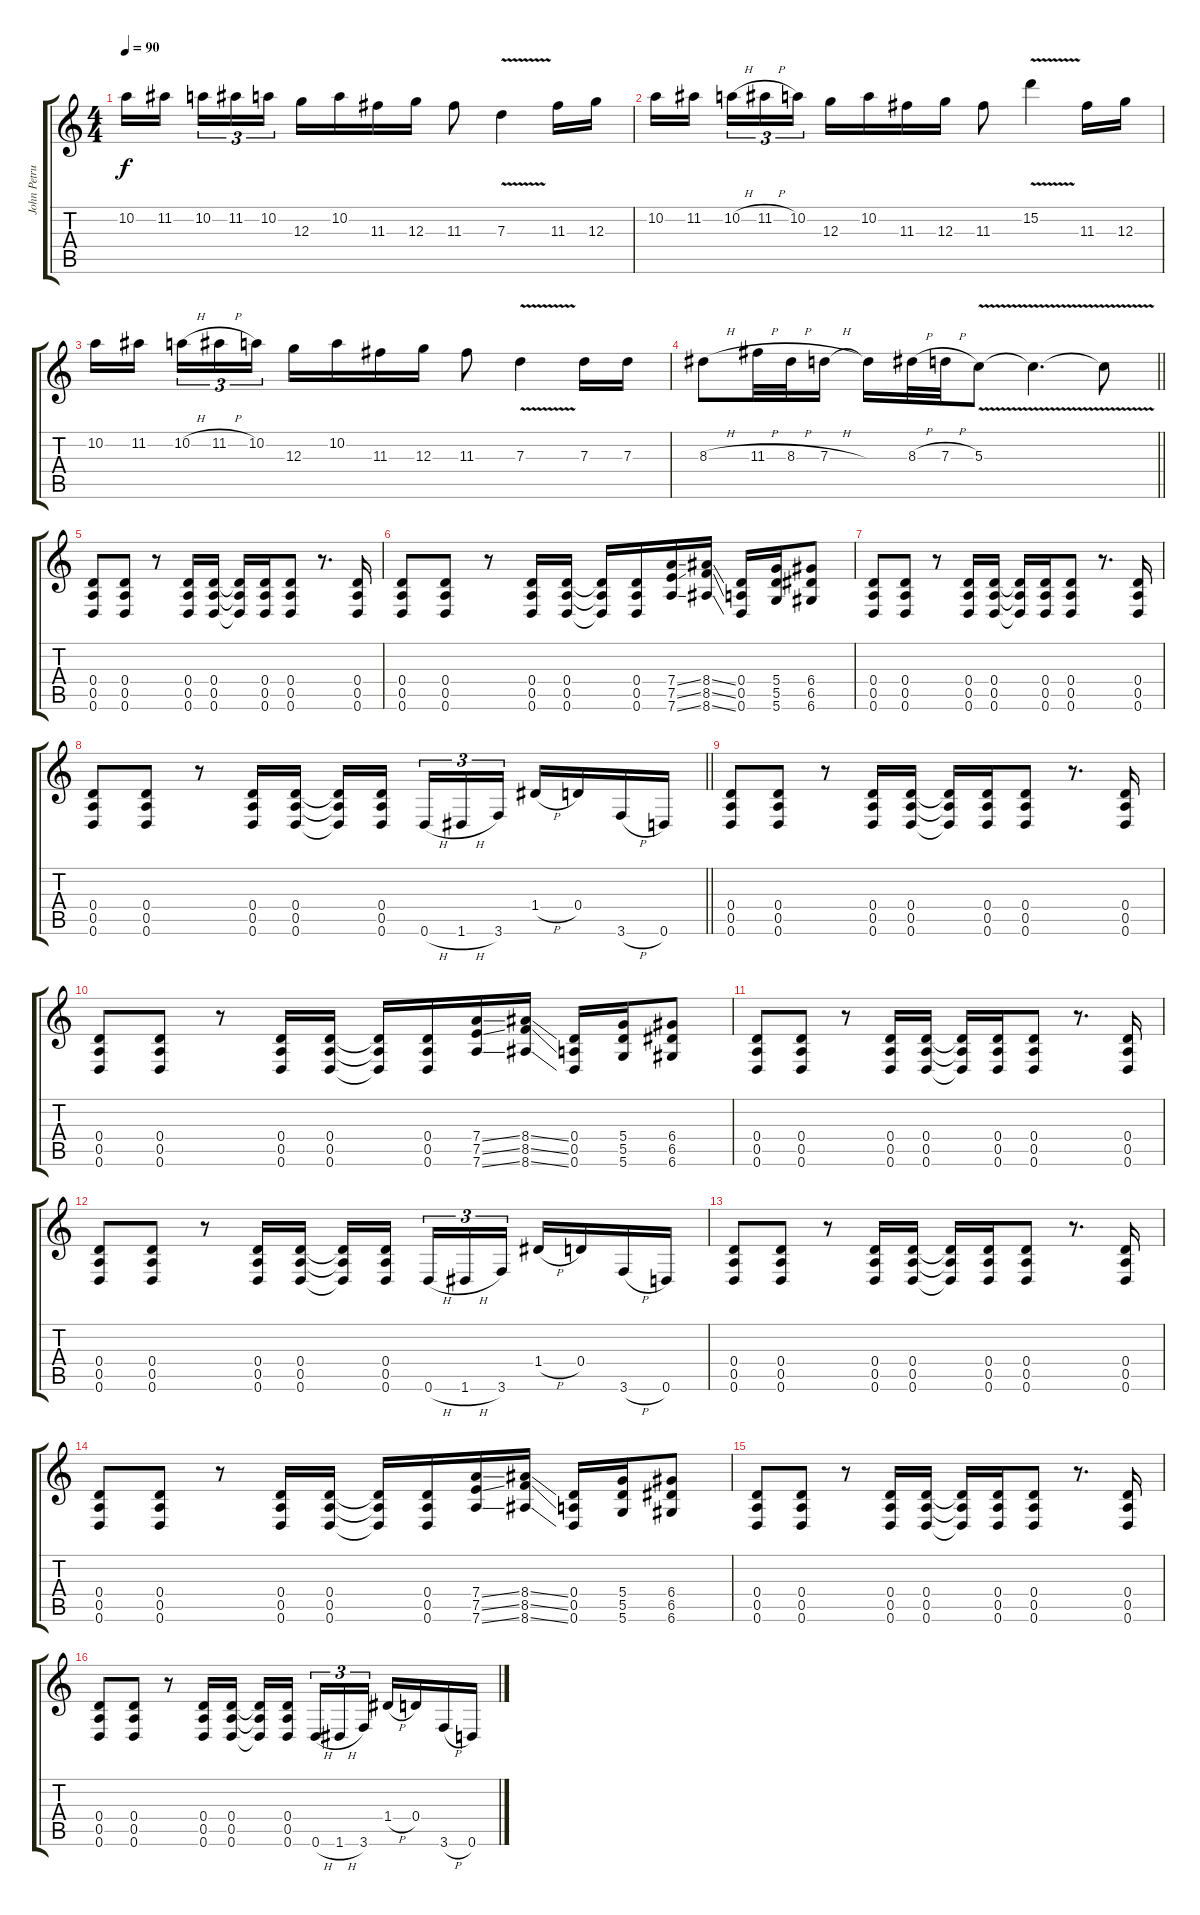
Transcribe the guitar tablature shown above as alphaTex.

\track ("John Petrucci" "John Petru") {instrument acousticguitarsteel}
\staff {score tabs}
\tuning (E4 B3 G3 D3 A2 D2) {hide}
\ts (4 4)
\tempo 90
\clef g2
\ks c
10.2.16{dy f} 11.2.16{beam splitsecondary} 10.2.16{tu (3 2)} 11.2.16{tu (3 2)} 10.2.16{tu (3 2)} 12.3.16 10.2.16 11.3.16 12.3.16 11.3.8 7.3{v}.4 11.3.16 12.3.16 |
10.2.16 11.2.16{beam splitsecondary} 10.2{h}.16{tu (3 2)} 11.2{h}.16{tu (3 2)} 10.2.16{tu (3 2)} 12.3.16 10.2.16 11.3.16 12.3.16 11.3.8 15.2{v}.4 11.3.16 12.3.16 |
10.2.16 11.2.16{beam splitsecondary} 10.2{h}.16{tu (3 2)} 11.2{h}.16{tu (3 2)} 10.2.16{tu (3 2)} 12.3.16 10.2.16 11.3.16 12.3.16 11.3.8 7.3{v}.4 7.3.16 7.3.16 |
\barLineRight lightlight
8.3{h}.8 11.3{h}.32 8.3{h}.32 7.3{h}.16 7.3{t}.16 8.3{h}.32 7.3{h}.32 5.3{v}.8 5.3{v t}.4{d} 5.3{v t}.8 |
(0.4 0.5 0.6).8 (0.4 0.5 0.6).8 r.8 (0.4 0.5 0.6).16 (0.4 0.5 0.6).16 (0.4{t} 0.5{t} 0.6{t}).16 (0.4 0.5 0.6).16 (0.4 0.5 0.6).8 r.8{d} (0.4 0.5 0.6).16 |
(0.4 0.5 0.6).8 (0.4 0.5 0.6).8 r.8 (0.4 0.5 0.6).16 (0.4 0.5 0.6).16 (0.4{t} 0.5{t} 0.6{t}).16 (0.4 0.5 0.6).16 (7.4{ss} 7.5{ss} 7.6{ss}).16 (8.4{ss} 8.5{ss} 8.6{ss}).16 (0.4 0.5 0.6).16 (5.4 5.5 5.6).16 (6.4 6.5 6.6).8 |
(0.4 0.5 0.6).8 (0.4 0.5 0.6).8 r.8 (0.4 0.5 0.6).16 (0.4 0.5 0.6).16 (0.4{t} 0.5{t} 0.6{t}).16 (0.4 0.5 0.6).16 (0.4 0.5 0.6).8 r.8{d} (0.4 0.5 0.6).16 |
\barLineRight lightlight
(0.4 0.5 0.6).8 (0.4 0.5 0.6).8 r.8 (0.4 0.5 0.6).16 (0.4 0.5 0.6).16 (0.4{t} 0.5{t} 0.6{t}).16 (0.4 0.5 0.6).16{beam splitsecondary} 0.6{h}.16{tu (3 2)} 1.6{h}.16{tu (3 2)} 3.6.16{tu (3 2)} 1.4{h}.16 0.4.16 3.6{h}.16 0.6.16 |
(0.4 0.5 0.6).8 (0.4 0.5 0.6).8 r.8 (0.4 0.5 0.6).16 (0.4 0.5 0.6).16 (0.4{t} 0.5{t} 0.6{t}).16 (0.4 0.5 0.6).16 (0.4 0.5 0.6).8 r.8{d} (0.4 0.5 0.6).16 |
(0.4 0.5 0.6).8 (0.4 0.5 0.6).8 r.8 (0.4 0.5 0.6).16 (0.4 0.5 0.6).16 (0.4{t} 0.5{t} 0.6{t}).16 (0.4 0.5 0.6).16 (7.4{ss} 7.5{ss} 7.6{ss}).16 (8.4{ss} 8.5{ss} 8.6{ss}).16 (0.4 0.5 0.6).16 (5.4 5.5 5.6).16 (6.4 6.5 6.6).8 |
(0.4 0.5 0.6).8 (0.4 0.5 0.6).8 r.8 (0.4 0.5 0.6).16 (0.4 0.5 0.6).16 (0.4{t} 0.5{t} 0.6{t}).16 (0.4 0.5 0.6).16 (0.4 0.5 0.6).8 r.8{d} (0.4 0.5 0.6).16 |
(0.4 0.5 0.6).8 (0.4 0.5 0.6).8 r.8 (0.4 0.5 0.6).16 (0.4 0.5 0.6).16 (0.4{t} 0.5{t} 0.6{t}).16 (0.4 0.5 0.6).16{beam splitsecondary} 0.6{h}.16{tu (3 2)} 1.6{h}.16{tu (3 2)} 3.6.16{tu (3 2)} 1.4{h}.16 0.4.16 3.6{h}.16 0.6.16 |
(0.4 0.5 0.6).8 (0.4 0.5 0.6).8 r.8 (0.4 0.5 0.6).16 (0.4 0.5 0.6).16 (0.4{t} 0.5{t} 0.6{t}).16 (0.4 0.5 0.6).16 (0.4 0.5 0.6).8 r.8{d} (0.4 0.5 0.6).16 |
(0.4 0.5 0.6).8 (0.4 0.5 0.6).8 r.8 (0.4 0.5 0.6).16 (0.4 0.5 0.6).16 (0.4{t} 0.5{t} 0.6{t}).16 (0.4 0.5 0.6).16 (7.4{ss} 7.5{ss} 7.6{ss}).16 (8.4{ss} 8.5{ss} 8.6{ss}).16 (0.4 0.5 0.6).16 (5.4 5.5 5.6).16 (6.4 6.5 6.6).8 |
(0.4 0.5 0.6).8 (0.4 0.5 0.6).8 r.8 (0.4 0.5 0.6).16 (0.4 0.5 0.6).16 (0.4{t} 0.5{t} 0.6{t}).16 (0.4 0.5 0.6).16 (0.4 0.5 0.6).8 r.8{d} (0.4 0.5 0.6).16 |
(0.4 0.5 0.6).8 (0.4 0.5 0.6).8 r.8 (0.4 0.5 0.6).16 (0.4 0.5 0.6).16 (0.4{t} 0.5{t} 0.6{t}).16 (0.4 0.5 0.6).16{beam splitsecondary} 0.6{h}.16{tu (3 2)} 1.6{h}.16{tu (3 2)} 3.6.16{tu (3 2)} 1.4{h}.16 0.4.16 3.6{h}.16 0.6.16
